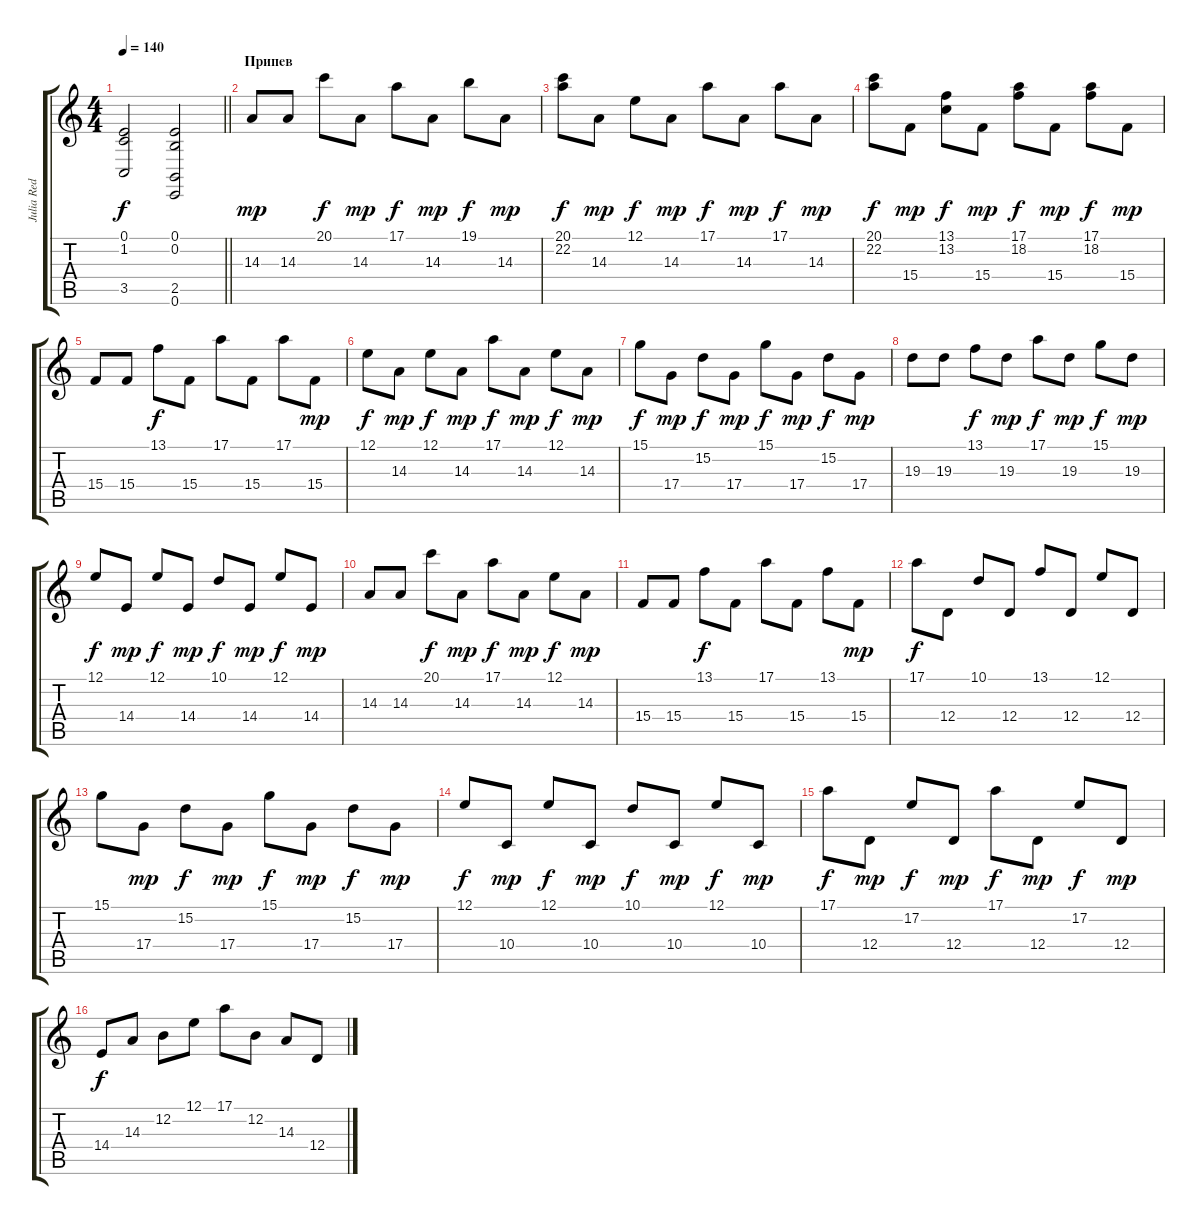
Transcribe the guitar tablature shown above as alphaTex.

\track ("Julia Red" "Julia Red") {instrument vibraphone}
\staff {score tabs}
\tuning (E4 B3 G3 D3 A2 E2) {hide}
\ts (4 4)
\tempo 140
\clef g2
\barLineRight lightlight
\ks c
(0.1 1.2 3.5).2{dy f} (0.1 0.2 2.5 0.6).2 |
\section ("" "Припев")
14.3.8{dy mp} 14.3.8 20.1.8{dy f} 14.3.8{dy mp} 17.1.8{dy f} 14.3.8{dy mp} 19.1.8{dy f} 14.3.8{dy mp} |
(20.1 22.2).8{dy f} 14.3.8{dy mp} 12.1.8{dy f} 14.3.8{dy mp} 17.1.8{dy f} 14.3.8{dy mp} 17.1.8{dy f} 14.3.8{dy mp} |
(20.1 22.2).8{dy f} 15.4.8{dy mp} (13.1 13.2).8{dy f} 15.4.8{dy mp} (17.1 18.2).8{dy f} 15.4.8{dy mp} (17.1 18.2).8{dy f} 15.4.8{dy mp} |
15.4.8 15.4.8 13.1.8{dy f} 15.4.8 17.1.8 15.4.8 17.1.8 15.4.8{dy mp} |
12.1.8{dy f} 14.3.8{dy mp} 12.1.8{dy f} 14.3.8{dy mp} 17.1.8{dy f} 14.3.8{dy mp} 12.1.8{dy f} 14.3.8{dy mp} |
15.1.8{dy f} 17.4.8{dy mp} 15.2.8{dy f} 17.4.8{dy mp} 15.1.8{dy f} 17.4.8{dy mp} 15.2.8{dy f} 17.4.8{dy mp} |
19.3.8 19.3.8 13.1.8{dy f} 19.3.8{dy mp} 17.1.8{dy f} 19.3.8{dy mp} 15.1.8{dy f} 19.3.8{dy mp} |
12.1.8{dy f} 14.4.8{dy mp} 12.1.8{dy f} 14.4.8{dy mp} 10.1.8{dy f} 14.4.8{dy mp} 12.1.8{dy f} 14.4.8{dy mp} |
14.3.8 14.3.8 20.1.8{dy f} 14.3.8{dy mp} 17.1.8{dy f} 14.3.8{dy mp} 12.1.8{dy f} 14.3.8{dy mp} |
15.4.8 15.4.8 13.1.8{dy f} 15.4.8 17.1.8 15.4.8 13.1.8 15.4.8{dy mp} |
17.1.8{dy f} 12.4.8 10.1.8 12.4.8 13.1.8 12.4.8 12.1.8 12.4.8 |
15.1.8 17.4.8{dy mp} 15.2.8{dy f} 17.4.8{dy mp} 15.1.8{dy f} 17.4.8{dy mp} 15.2.8{dy f} 17.4.8{dy mp} |
12.1.8{dy f} 10.4.8{dy mp} 12.1.8{dy f} 10.4.8{dy mp} 10.1.8{dy f} 10.4.8{dy mp} 12.1.8{dy f} 10.4.8{dy mp} |
17.1.8{dy f} 12.4.8{dy mp} 17.2.8{dy f} 12.4.8{dy mp} 17.1.8{dy f} 12.4.8{dy mp} 17.2.8{dy f} 12.4.8{dy mp} |
14.4.8{dy f} 14.3.8 12.2.8 12.1.8 17.1.8 12.2.8 14.3.8 12.4.8
